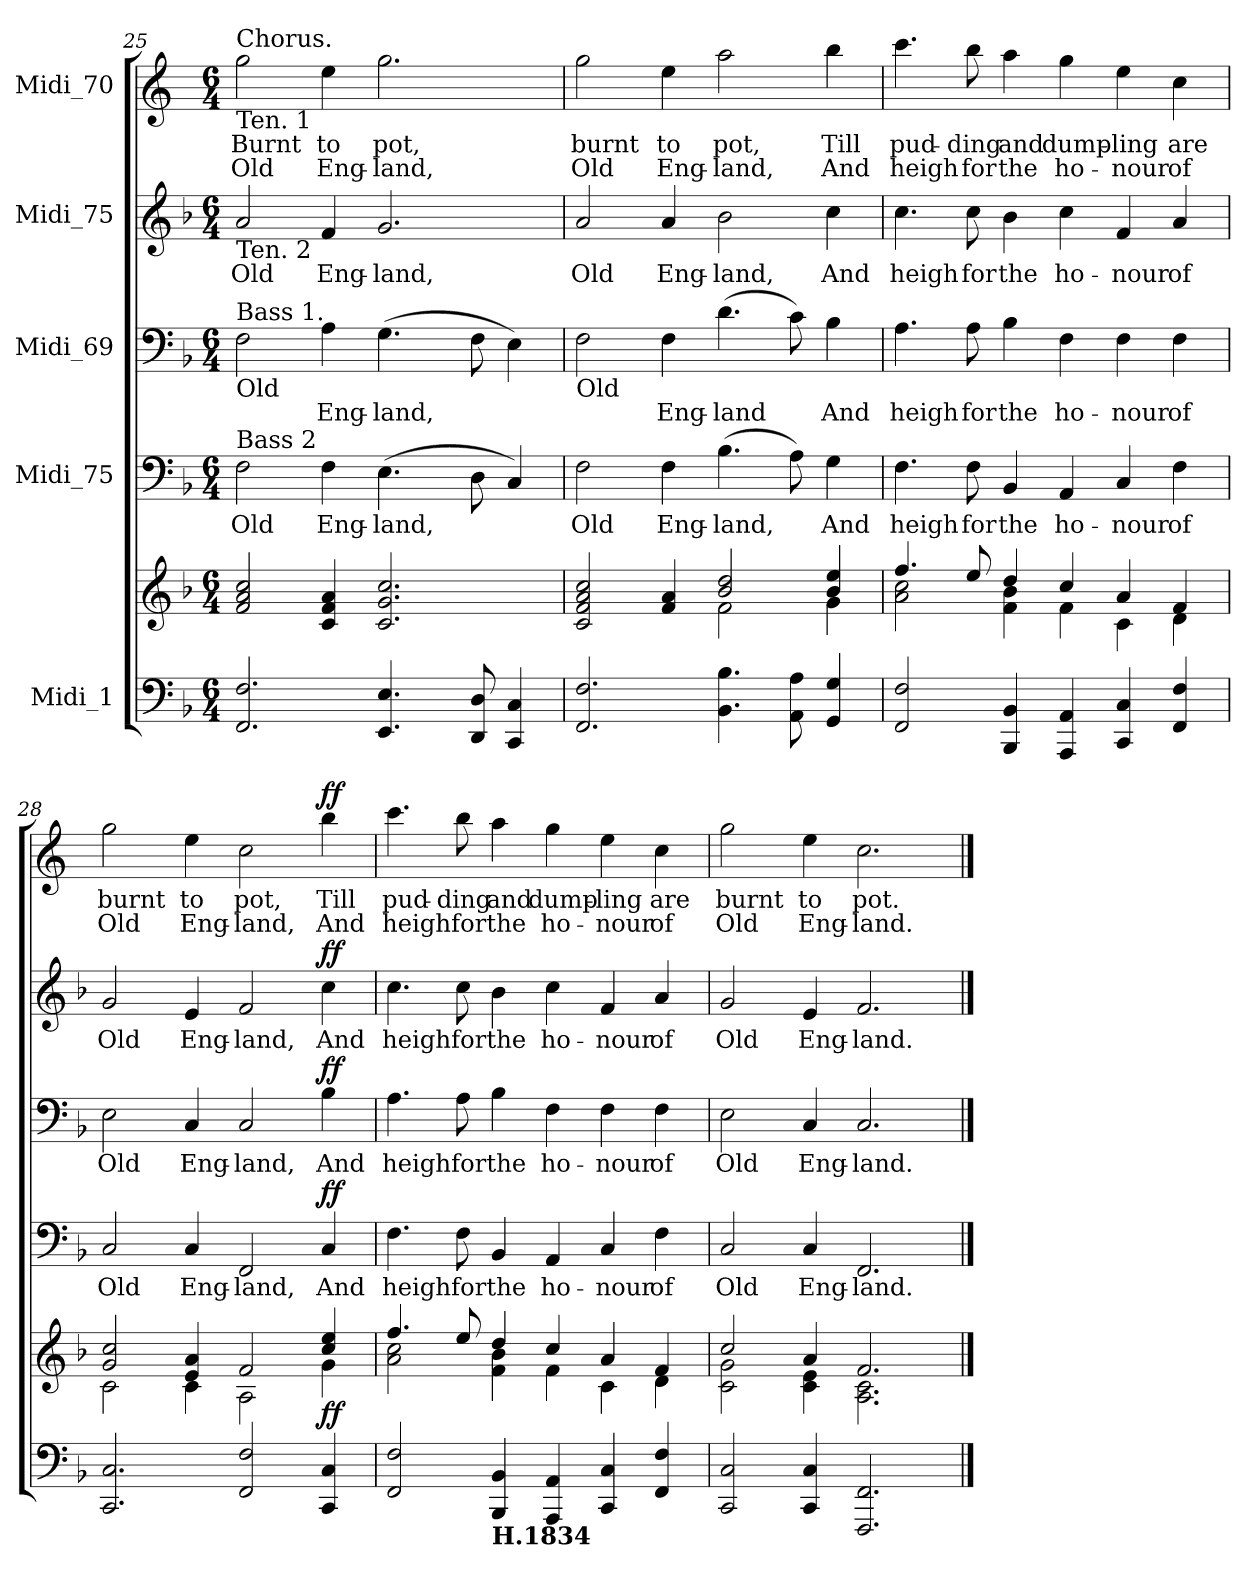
**kern	**kern	**dynam	**kern	**text	**dynam	**kern	**text	**dynam	**kern	**text	**dynam	**kern	**text	**text	**dynam
*part5	*part5	*part5	*part4	*part4	*part4	*part3	*part3	*part3	*part2	*part2	*part2	*part1	*part1	*part1	*part1
*staff6	*staff5	*staff5/6	*staff4	*staff4	*staff4	*staff3	*staff3	*staff3	*staff2	*staff2	*staff2	*staff1	*staff1	*staff1	*staff1
*I"Midi_1	*	*	*I"Midi_75	*	*	*I"Midi_69	*	*	*I"Midi_75	*	*	*I"Midi_70	*	*	*
!!LO:LB:g=z
*clefF4	*clefG2	*	*clefF4	*	*	*clefF4	*	*	*clefG2	*	*	*clefG2	*	*	*
*	*	*	*	*	*	*	*	*	*	*	*	*ITrd4c7	*	*	*
*k[b-]	*k[b-]	*	*k[b-]	*	*	*k[b-]	*	*	*k[b-]	*	*	*k[b-]	*	*	*
*F:	*F:	*	*F:	*	*	*F:	*	*	*F:	*	*	*F:	*	*	*
*M6/4	*M6/4	*	*M6/4	*	*	*M6/4	*	*	*M6/4	*	*	*M6/4	*	*	*
=25	=25	=25	=25	=25	=25	=25	=25	=25	=25	=25	=25	=25	=25	=25	=25
*	*^	*	*	*	*	*	*	*	*	*	*	*	*	*	*
!	!	!	!	!	!	!	!	!	!	!	!	!	!LO:TX:b:t=Ten. 1	!	!	!
!	!	!	!	!	!	!	!	!	!	!	!	!	!LO:TX:a:t=Chorus.	!	!	!
!	!	!	!	!	!	!	!	!	!	!LO:TX:b:t=Ten. 2	!	!	!	!	!	!
!	!	!	!	!	!	!	!LO:TX:a:t=Bass 1.	!	!	!	!	!	!	!	!	!
!	!	!	!	!	!	!	!LO:TX:b:t=Old	!	!	!	!	!	!	!	!	!
!	!	!	!	!LO:TX:a:t=Bass 2	!	!	!	!	!	!	!	!	!	!	!	!
!	!	!	!	!	!LO:LY:b	!	!	!	!	!	!LO:LY:b	!	!	!LO:LY:b	!LO:LY:b	!
2.FF 2.F	2f/ 2a/ 2cc/	2ryy	.	2F	Old	.	2F	.	.	2a	Old	.	2cc	Burnt	Old	.
!	!	!	!	!	!LO:LY:b	!	!	!LO:LY:b	!	!	!LO:LY:b	!	!	!LO:LY:b	!LO:LY:b	!
.	4c/ 4f/ 4a/	2ryy	.	4F	Eng-	.	4A	Eng-	.	4f	Eng-	.	4a	to	Eng-	.
!	!	!	!	!	!LO:LY:b	!	!	!LO:LY:b	!	!	!LO:LY:b	!	!	!LO:LY:b	!LO:LY:b	!
4.EE 4.E	2.c/ 2.g/ 2.cc/	.	.	(>4.E	-land,	.	(>4.G	-land,	.	2.g	-land,	.	2.cc	-pot,	land,	.
.	.	2ryy	.	.	.	.	.	.	.	.	.	.	.	.	.	.
8DD 8D	.	.	.	8D	.	.	8F	.	.	.	.	.	.	.	.	.
4CC 4C	.	.	.	4C)	.	.	4E)	.	.	.	.	.	.	.	.	.
=26	=26	=26	=26	=26	=26	=26	=26	=26	=26	=26	=26	=26	=26	=26	=26	=26
!	!	!	!	!	!	!	!LO:TX:b:t=Old	!	!	!	!	!	!	!	!	!
!	!	!	!	!	!LO:LY:b	!	!	!	!	!	!LO:LY:b	!	!	!LO:LY:b	!LO:LY:b	!
2.FF 2.F	2c/ 2f/ 2a/ 2cc/	2ryy	.	2F	Old	.	2F	.	.	2a	Old	.	2cc	burnt	Old	.
!	!	!	!	!	!LO:LY:b	!	!	!LO:LY:b	!	!	!LO:LY:b	!	!	!LO:LY:b	!LO:LY:b	!
.	4f/ 4a/	4ryy	.	4F	Eng-	.	4F	Eng-	.	4a	Eng-	.	4a	to	Eng-	.
!	!	!	!	!	!LO:LY:b	!	!	!LO:LY:b	!	!	!LO:LY:b	!	!	!LO:LY:b	!LO:LY:b	!
4.BB- 4.B-	2b-/ 2dd/	2f\	.	(>4.B-	-land,	.	(>4.d	-land	.	2b-\	-land,	.	2dd	-pot,	land,	.
8AA 8A	.	.	.	8A)	.	.	8c)	.	.	.	.	.	.	.	.	.
!	!	!	!	!	!LO:LY:b	!	!	!LO:LY:b	!	!	!LO:LY:b	!	!	!LO:LY:b	!LO:LY:b	!
4GG 4G	4b-/ 4ee/	4g\	.	4G	And	.	4B-	And	.	4cc\	And	.	4ee	Till	And	.
=27	=27	=27	=27	=27	=27	=27	=27	=27	=27	=27	=27	=27	=27	=27	=27	=27
!	!	!	!	!	!LO:LY:b	!	!	!LO:LY:b	!	!	!LO:LY:b	!	!	!LO:LY:b	!LO:LY:b	!
2FF 2F	4.ff/	2a\ 2cc\	.	4.F	heigh	.	4.A	heigh	.	4.cc\	heigh	.	4.ff	pud-	-heigh	.
!	!	!	!	!	!LO:LY:b	!	!	!LO:LY:b	!	!	!LO:LY:b	!	!	!LO:LY:b	!LO:LY:b	!
.	8ee/	.	.	8F	for	.	8A	for	.	8cc\	for	.	8ee	ding	for	.
!	!	!	!	!	!LO:LY:b	!	!	!LO:LY:b	!	!	!LO:LY:b	!	!	!LO:LY:b	!LO:LY:b	!
4BBB- 4BB-	4dd/	4f\ 4b-\	.	4BB-	the	.	4B-	the	.	4b-\	the	.	4dd	and	the	.
!	!	!	!	!	!LO:LY:b	!	!	!LO:LY:b	!	!	!LO:LY:b	!	!	!LO:LY:b	!LO:LY:b	!
4AAA 4AA	4cc/	4f\	.	4AA	ho-	.	4F	ho-	.	4cc\	ho-	.	4cc	dump-	-ho-	.
!	!	!	!	!	!LO:LY:b	!	!	!LO:LY:b	!	!	!LO:LY:b	!	!	!LO:LY:b	!LO:LY:b	!
4CC 4C	4a/	4c\	.	4C	-nour	.	4F	-nour	.	4f	-nour	.	4a	-ling	nour	.
!	!	!	!	!	!LO:LY:b	!	!	!LO:LY:b	!	!	!LO:LY:b	!	!	!LO:LY:b	!LO:LY:b	!
4FF 4F	4f/	4d\	.	4F	of	.	4F	of	.	4a	of	.	4f	are	of	.
!!LO:LB:g=z
=28	=28	=28	=28	=28	=28	=28	=28	=28	=28	=28	=28	=28	=28	=28	=28	=28
!	!	!	!	!	!LO:LY:b	!	!	!LO:LY:b	!	!	!LO:LY:b	!	!	!LO:LY:b	!LO:LY:b	!
2.CC 2.C	2g/ 2cc/	2c\	.	2C	Old	.	2E	Old	.	2g	Old	.	2cc	burnt	Old	.
!	!	!	!	!	!LO:LY:b	!	!	!LO:LY:b	!	!	!LO:LY:b	!	!	!LO:LY:b	!LO:LY:b	!
.	4e/ 4a/	4c\	.	4C	Eng-	.	4C	Eng-	.	4e	Eng-	.	4a	to	Eng-	.
!	!	!	!	!	!LO:LY:b	!	!	!LO:LY:b	!	!	!LO:LY:b	!	!	!LO:LY:b	!LO:LY:b	!
2FF 2F	2f/	2A\	.	2FF	-land,	.	2C	-land,	.	2f	-land,	.	2f	-pot,	land,	.
!	!	!	!LO:DY:b	!	!LO:LY:b	!LO:DY:b	!	!LO:LY:b	!LO:DY:b	!	!LO:LY:b	!LO:DY:b	!	!LO:LY:b	!LO:LY:b	!LO:DY:b
4CC 4C	4cc/ 4ee/	4g\	ff	4C	And	ff	4B-	And	ff	4cc	And	ff	4ee	Till	And	ff
=29	=29	=29	=29	=29	=29	=29	=29	=29	=29	=29	=29	=29	=29	=29	=29	=29
!	!	!	!	!	!LO:LY:b	!	!	!LO:LY:b	!	!	!LO:LY:b	!	!	!LO:LY:b	!LO:LY:b	!
2FF 2F	4.ff/	2a\ 2cc\	.	4.F	heigh	.	4.A	heigh	.	4.cc	heigh	.	4.ff	pud-	-heigh	.
!	!	!	!	!	!LO:LY:b	!	!	!LO:LY:b	!	!	!LO:LY:b	!	!	!LO:LY:b	!LO:LY:b	!
.	8ee/	.	.	8F	for	.	8A	for	.	8cc	for	.	8ee	ding	for	.
!LO:TX:b:B:t=H.1834	!	!	!	!	!	!	!	!	!	!	!	!	!	!	!	!
!	!	!	!	!	!LO:LY:b	!	!	!LO:LY:b	!	!	!LO:LY:b	!	!	!LO:LY:b	!LO:LY:b	!
4BBB- 4BB-	4dd/	4f\ 4b-\	.	4BB-	the	.	4B-	the	.	4b-	the	.	4dd	and	the	.
!	!	!	!	!	!LO:LY:b	!	!	!LO:LY:b	!	!	!LO:LY:b	!	!	!LO:LY:b	!LO:LY:b	!
4AAA 4AA	4cc/	4f\	.	4AA	ho-	.	4F	ho-	.	4cc	ho-	.	4cc	dump-	-ho-	.
!	!	!	!	!	!LO:LY:b	!	!	!LO:LY:b	!	!	!LO:LY:b	!	!	!LO:LY:b	!LO:LY:b	!
4CC 4C	4a/	4c\	.	4C	-nour	.	4F	-nour	.	4f	-nour	.	4a	-ling	nour	.
!	!	!	!	!	!LO:LY:b	!	!	!LO:LY:b	!	!	!LO:LY:b	!	!	!LO:LY:b	!LO:LY:b	!
4FF 4F	4f/	4d\	.	4F	of	.	4F	of	.	4a	of	.	4f	are	of	.
=30	=30	=30	=30	=30	=30	=30	=30	=30	=30	=30	=30	=30	=30	=30	=30	=30
!	!	!	!	!	!LO:LY:b	!	!	!LO:LY:b	!	!	!LO:LY:b	!	!	!LO:LY:b	!LO:LY:b	!
2CC 2C	2cc/	2c\ 2g\	.	2C	Old	.	2E	Old	.	2g	Old	.	2cc	burnt	Old	.
!	!	!	!	!	!LO:LY:b	!	!	!LO:LY:b	!	!	!LO:LY:b	!	!	!LO:LY:b	!LO:LY:b	!
4CC 4C	4a/	4c\ 4e\	.	4C	Eng-	.	4C	Eng-	.	4e	Eng-	.	4a	to	Eng-	.
!	!	!	!	!	!LO:LY:b	!	!	!LO:LY:b	!	!	!LO:LY:b	!	!	!LO:LY:b	!LO:LY:b	!
2.FFF 2.FF	2.f/	2.A\ 2.c\	.	2.FF	-land.	.	2.C	-land.	.	2.f	-land.	.	2.f	-pot.	land.	.
*	*v	*v	*	*	*	*	*	*	*	*	*	*	*	*	*	*
==	==	==	==	==	==	==	==	==	==	==	==	==	==	==	==
*-	*-	*-	*-	*-	*-	*-	*-	*-	*-	*-	*-	*-	*-	*-	*-
